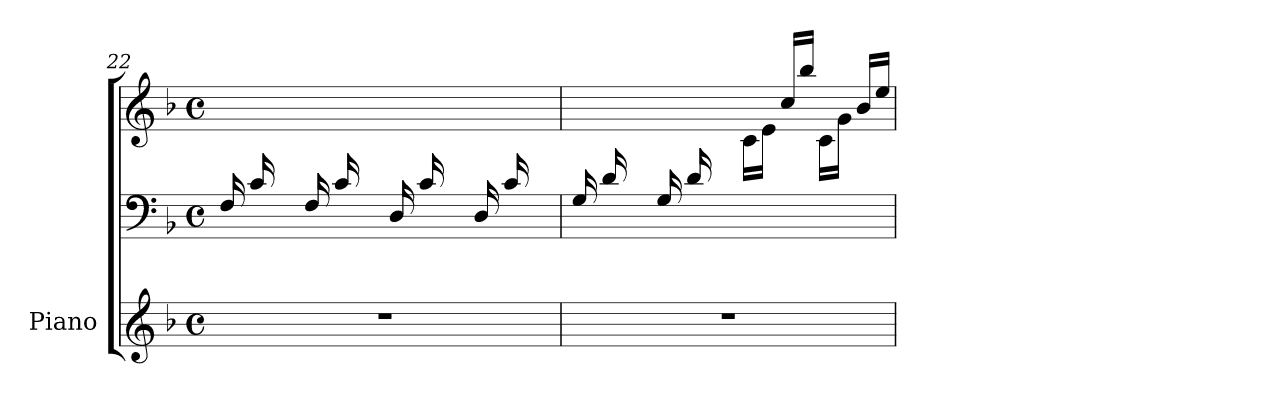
**kern	**kern	**kern
*part1	*part1	*part1
*staff3	*staff2	*staff1
*I"Piano	*	*
*I'Pno	*	*
*clefG2	*clefF4	*clefG2
*k[b-]	*k[b-]	*k[b-]
*M4/4	*M4/4	*M4/4
*met(c)	*met(c)	*met(c)
=22	=22	=22
*	*^	*
1r	16F</LL	1ryy	8ryy
.	16c</	.	.
.	8ryy	.	16a\
.	.	.	16ff\JJ
.	16F/LL	.	8ryy
.	16c/	.	.
.	8ryy	.	16a\
.	.	.	16ff\JJ
.	16D</LL	.	8ryy
.	16c</	.	.
.	8ryy	.	16a\
.	.	.	16ff#X\JJ
.	16D/LL	.	8ryy
.	16c/	.	.
.	8ryy	.	16a\
.	.	.	16ff#\JJ
=23	=23	=23	=23
*	*	*	*^
1r	16G</LL	2ryy	8ryy	2ryy
.	16d</	.	.	.
.	8ryy	.	16b-\	.
.	.	.	16gg\JJ	.
.	16G/LL	.	8ryy	.
.	16d/	.	.	.
.	2ryy	.	16b-\	.
.	.	.	16gg\JJ	.
.	.	8ryy	8ryy	16c\LL
.	.	.	.	16e\JJ
.	.	8ryy	16cc/LL	8ryy
.	.	.	16bb-/JJ	.
.	.	8ryy	8ryy	16c\LL
.	.	.	.	16g\JJ
.	8ryy	8ryy	16b-/LL	8ryy
.	.	.	16ee/JJ	.
*	*v	*v	*	*
*	*	*v	*v
=	=	=
*-	*-	*-
